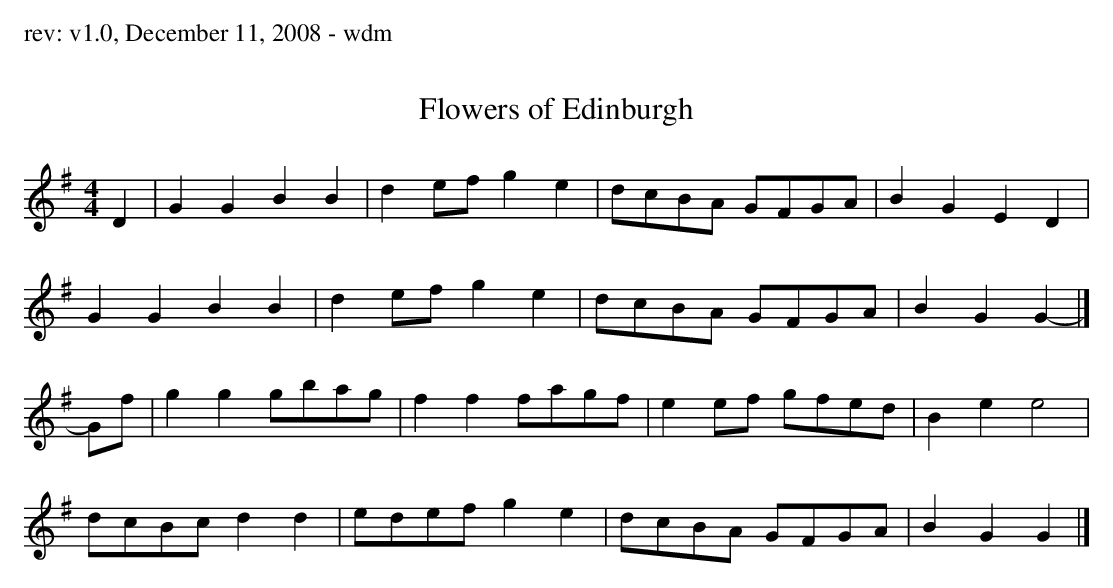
X:1
T: Flowers of Edinburgh
M: 4/4
L: 1/8
K: G Major
D2 |\
G2 G2 B2 B2 | d2 ef g2 e2 | dcBA GFGA | B2 G2 E2 D2 |
G2 G2 B2 B2 | d2 ef g2 e2 | dcBA GFGA | B2 G2 G2- |]
Gf |\
g2 g2 gbag | f2 f2 fagf | e2 ef gfed | B2 e2 e4 |
dcBc d2 d2 | edef g2 e2 | dcBA GFGA | B2 G2 G2 |]
